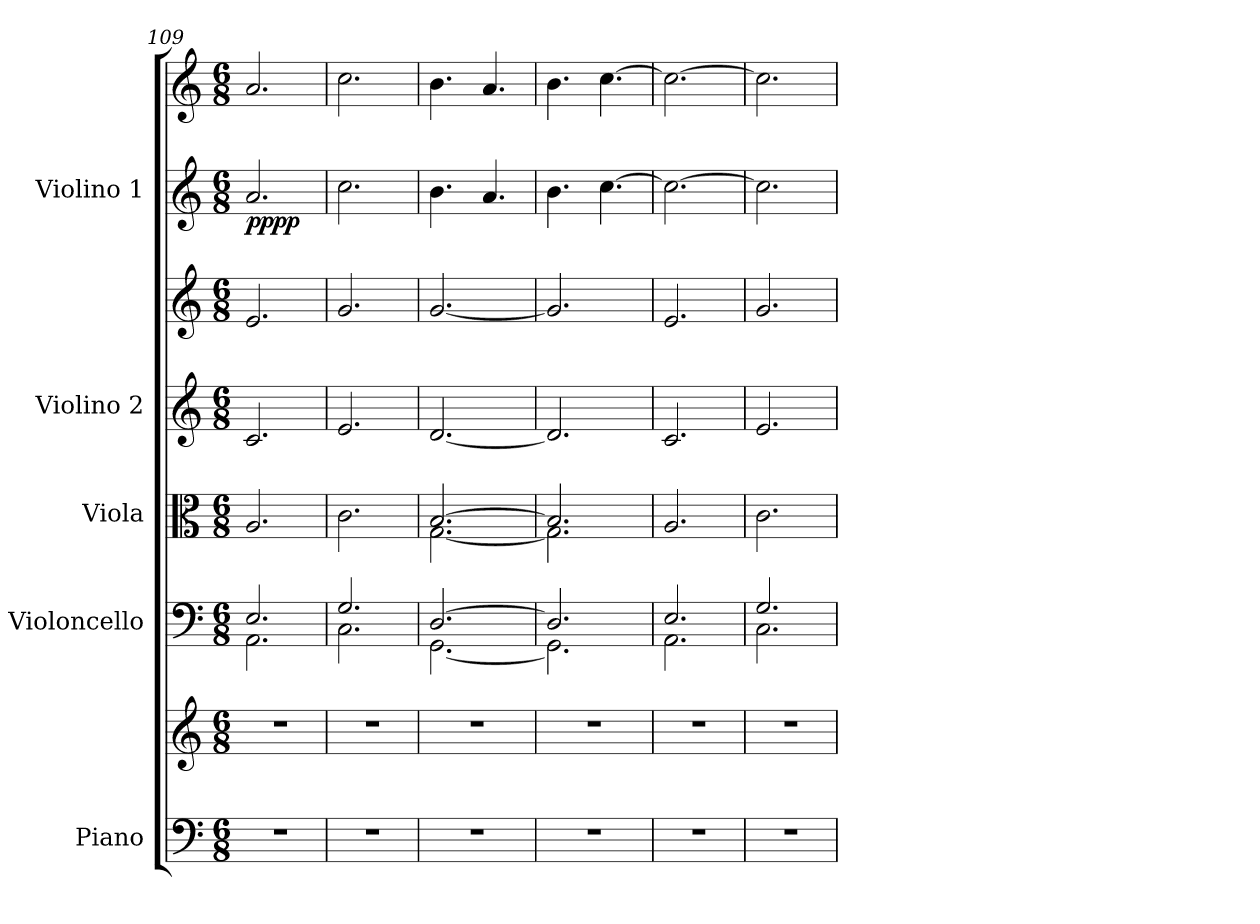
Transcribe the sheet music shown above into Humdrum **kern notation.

**kern	**kern	**kern	**kern	**kern	**kern	**kern	**kern	**dynam
*part5	*part5	*part4	*part3	*part2	*part2	*part1	*part1	*part1
*staff8	*staff7	*staff6	*staff5	*staff4	*staff3	*staff2	*staff1	*staff1/2
*I"Piano	*	*I"Violoncello	*I"Viola	*I"Violino 2	*	*I"Violino 1	*	*
*I'P-no	*	*I'V-c.	*I'V-la	*I'V-no 2	*	*I'V-no 1	*	*
*clefF4	*clefG2	*clefF4	*clefC3	*clefG2	*clefG2	*clefG2	*clefG2	*
*k[]	*k[]	*k[]	*k[]	*k[]	*k[]	*k[]	*k[]	*
*M6/8	*M6/8	*M6/8	*M6/8	*M6/8	*M6/8	*M6/8	*M6/8	*
=109	=109	=109	=109	=109	=109	=109	=109	=109
*	*	*^	*	*	*	*	*	*
!	!	!	!	!	!	!	!	!	!LO:DY:b=2
!	!	!	!	!	!	!	!	!	!LO:DY:n=1:b
2.r	2.r	2.E/	2.AA\	2.A/	2.c/	2.e/	2.a/	2.a/	pp pp
=110	=110	=110	=110	=110	=110	=110	=110	=110	=110
2.r	2.r	2.G/	2.C\	2.c\	2.e/	2.g/	2.cc\	2.cc\	.
=111	=111	=111	=111	=111	=111	=111	=111	=111	=111
*	*	*	*	*^	*	*	*	*	*
2.r	2.r	[2.D/	[2.GG\	[2.B/	[2.G\	[2.d/	[2.g/	4.b\	4.b\	.
.	.	.	.	.	.	.	.	4.a/	4.a/	.
=112	=112	=112	=112	=112	=112	=112	=112	=112	=112	=112
2.r	2.r	2.D/]	2.GG\]	2.B/]	2.G\]	2.d/]	2.g/]	4.b\	4.b\	.
.	.	.	.	.	.	.	.	[4.cc\	[4.cc\	.
*	*	*	*	*v	*v	*	*	*	*	*
=113	=113	=113	=113	=113	=113	=113	=113	=113	=113
2.r	2.r	2.E/	2.AA\	2.A/	2.c/	2.e/	2.cc\_	2.cc\_	.
=114	=114	=114	=114	=114	=114	=114	=114	=114	=114
2.r	2.r	2.G/	2.C\	2.c\	2.e/	2.g/	2.cc\]	2.cc\]	.
*	*	*v	*v	*	*	*	*	*	*
=	=	=	=	=	=	=	=	=
*-	*-	*-	*-	*-	*-	*-	*-	*-
